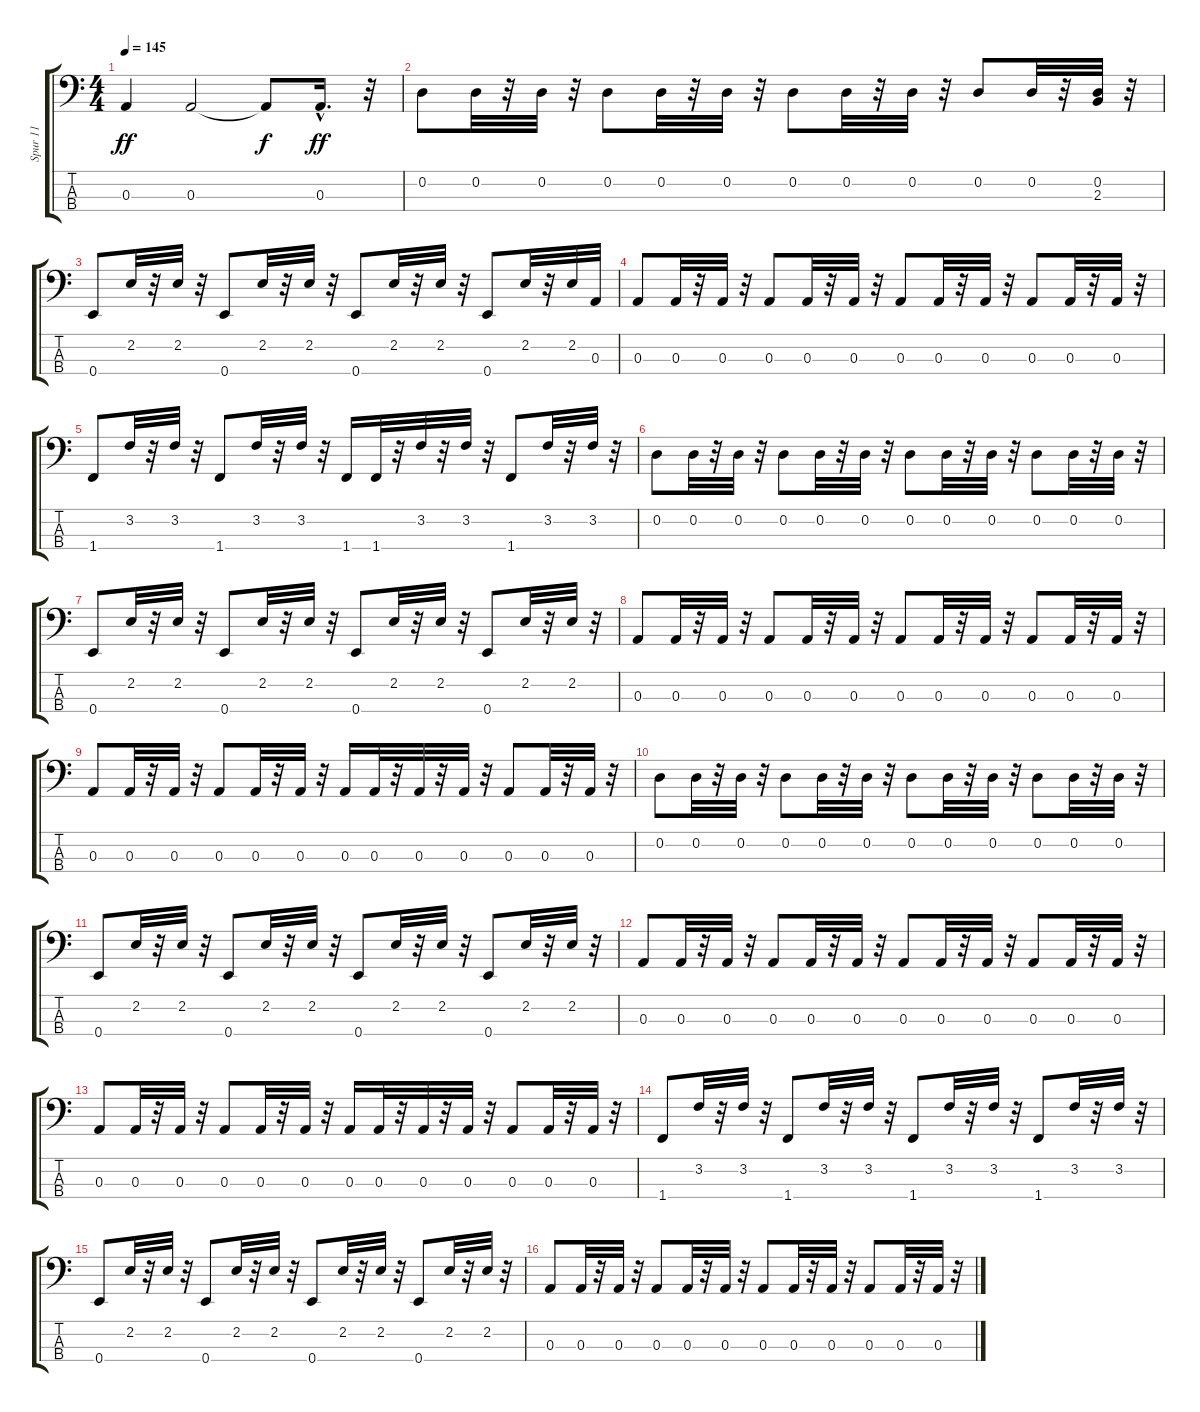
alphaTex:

\track ("Spur 11" "Spur 11") {instrument synthbass2}
\staff {score tabs}
\tuning (G2 D2 A1 E1) {hide}
\ts (4 4)
\tempo 145
\clef f4
\ks c
0.3.4{dy ff} 0.3.2 0.3{t}.8{dy f} 0.3{hac}.16{d dy ff} r.32 |
0.2.8 0.2.32 r.32 0.2.32 r.32 0.2.8 0.2.32 r.32 0.2.32 r.32 0.2.8 0.2.32 r.32 0.2.32 r.32 0.2.8 0.2.32 r.32 (0.2 2.3).32 r.32 |
0.4.8 2.2.32 r.32 2.2.32 r.32 0.4.8 2.2.32 r.32 2.2.32 r.32 0.4.8 2.2.32 r.32 2.2.32 r.32 0.4.8 2.2.32 r.32 2.2.32 0.3.32 |
0.3.8 0.3.32 r.32 0.3.32 r.32 0.3.8 0.3.32 r.32 0.3.32 r.32 0.3.8 0.3.32 r.32 0.3.32 r.32 0.3.8 0.3.32 r.32 0.3.32 r.32 |
1.4.8 3.2.32 r.32 3.2.32 r.32 1.4.8 3.2.32 r.32 3.2.32 r.32 1.4.16 1.4.32 r.32 3.2.32 r.32 3.2.32 r.32 1.4.8 3.2.32 r.32 3.2.32 r.32 |
0.2.8 0.2.32 r.32 0.2.32 r.32 0.2.8 0.2.32 r.32 0.2.32 r.32 0.2.8 0.2.32 r.32 0.2.32 r.32 0.2.8 0.2.32 r.32 0.2.32 r.32 |
0.4.8 2.2.32 r.32 2.2.32 r.32 0.4.8 2.2.32 r.32 2.2.32 r.32 0.4.8 2.2.32 r.32 2.2.32 r.32 0.4.8 2.2.32 r.32 2.2.32 r.32 |
0.3.8 0.3.32 r.32 0.3.32 r.32 0.3.8 0.3.32 r.32 0.3.32 r.32 0.3.8 0.3.32 r.32 0.3.32 r.32 0.3.8 0.3.32 r.32 0.3.32 r.32 |
0.3.8 0.3.32 r.32 0.3.32 r.32 0.3.8 0.3.32 r.32 0.3.32 r.32 0.3.16 0.3.32 r.32 0.3.32 r.32 0.3.32 r.32 0.3.8 0.3.32 r.32 0.3.32 r.32 |
0.2.8 0.2.32 r.32 0.2.32 r.32 0.2.8 0.2.32 r.32 0.2.32 r.32 0.2.8 0.2.32 r.32 0.2.32 r.32 0.2.8 0.2.32 r.32 0.2.32 r.32 |
0.4.8 2.2.32 r.32 2.2.32 r.32 0.4.8 2.2.32 r.32 2.2.32 r.32 0.4.8 2.2.32 r.32 2.2.32 r.32 0.4.8 2.2.32 r.32 2.2.32 r.32 |
0.3.8 0.3.32 r.32 0.3.32 r.32 0.3.8 0.3.32 r.32 0.3.32 r.32 0.3.8 0.3.32 r.32 0.3.32 r.32 0.3.8 0.3.32 r.32 0.3.32 r.32 |
0.3.8 0.3.32 r.32 0.3.32 r.32 0.3.8 0.3.32 r.32 0.3.32 r.32 0.3.16 0.3.32 r.32 0.3.32 r.32 0.3.32 r.32 0.3.8 0.3.32 r.32 0.3.32 r.32 |
1.4.8 3.2.32 r.32 3.2.32 r.32 1.4.8 3.2.32 r.32 3.2.32 r.32 1.4.8 3.2.32 r.32 3.2.32 r.32 1.4.8 3.2.32 r.32 3.2.32 r.32 |
0.4.8 2.2.32 r.32 2.2.32 r.32 0.4.8 2.2.32 r.32 2.2.32 r.32 0.4.8 2.2.32 r.32 2.2.32 r.32 0.4.8 2.2.32 r.32 2.2.32 r.32 |
0.3.8 0.3.32 r.32 0.3.32 r.32 0.3.8 0.3.32 r.32 0.3.32 r.32 0.3.8 0.3.32 r.32 0.3.32 r.32 0.3.8 0.3.32 r.32 0.3.32 r.32
